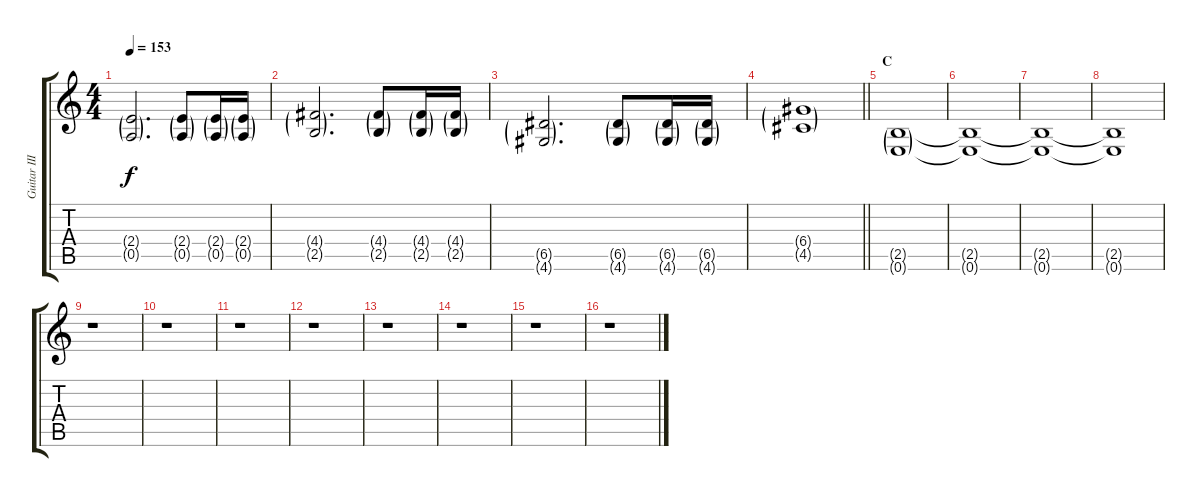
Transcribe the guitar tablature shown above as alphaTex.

\track ("Guitar III" "Guitar III") {instrument distortionguitar}
\staff {score tabs}
\tuning (E4 B3 G3 D3 A2 E2) {hide}
\ts (4 4)
\tempo 153
\clef g2
\ks c
(2.4{g} 0.5{g}).2{d dy f} (2.4{g} 0.5{g}).8 (2.4{g} 0.5{g}).16 (2.4{g} 0.5{g}).16 |
(4.4{g} 2.5{g}).2{d} (4.4{g} 2.5{g}).8 (4.4{g} 2.5{g}).16 (4.4{g} 2.5{g}).16 |
(6.5{g} 4.6{g}).2{d} (6.5{g} 4.6{g}).8 (6.5{g} 4.6{g}).16 (6.5{g} 4.6{g}).16 |
\barLineRight lightlight
(6.4{g} 4.5{g}).1 |
\section ("" "C")
(2.5{g} 0.6{g}).1 |
(2.5{t} 0.6{t}).1 |
(2.5{t} 0.6{t}).1 |
(2.5{t} 0.6{t}).1 |
r.1 |
r.1 |
r.1 |
r.1 |
r.1 |
r.1 |
r.1 |
r.1
